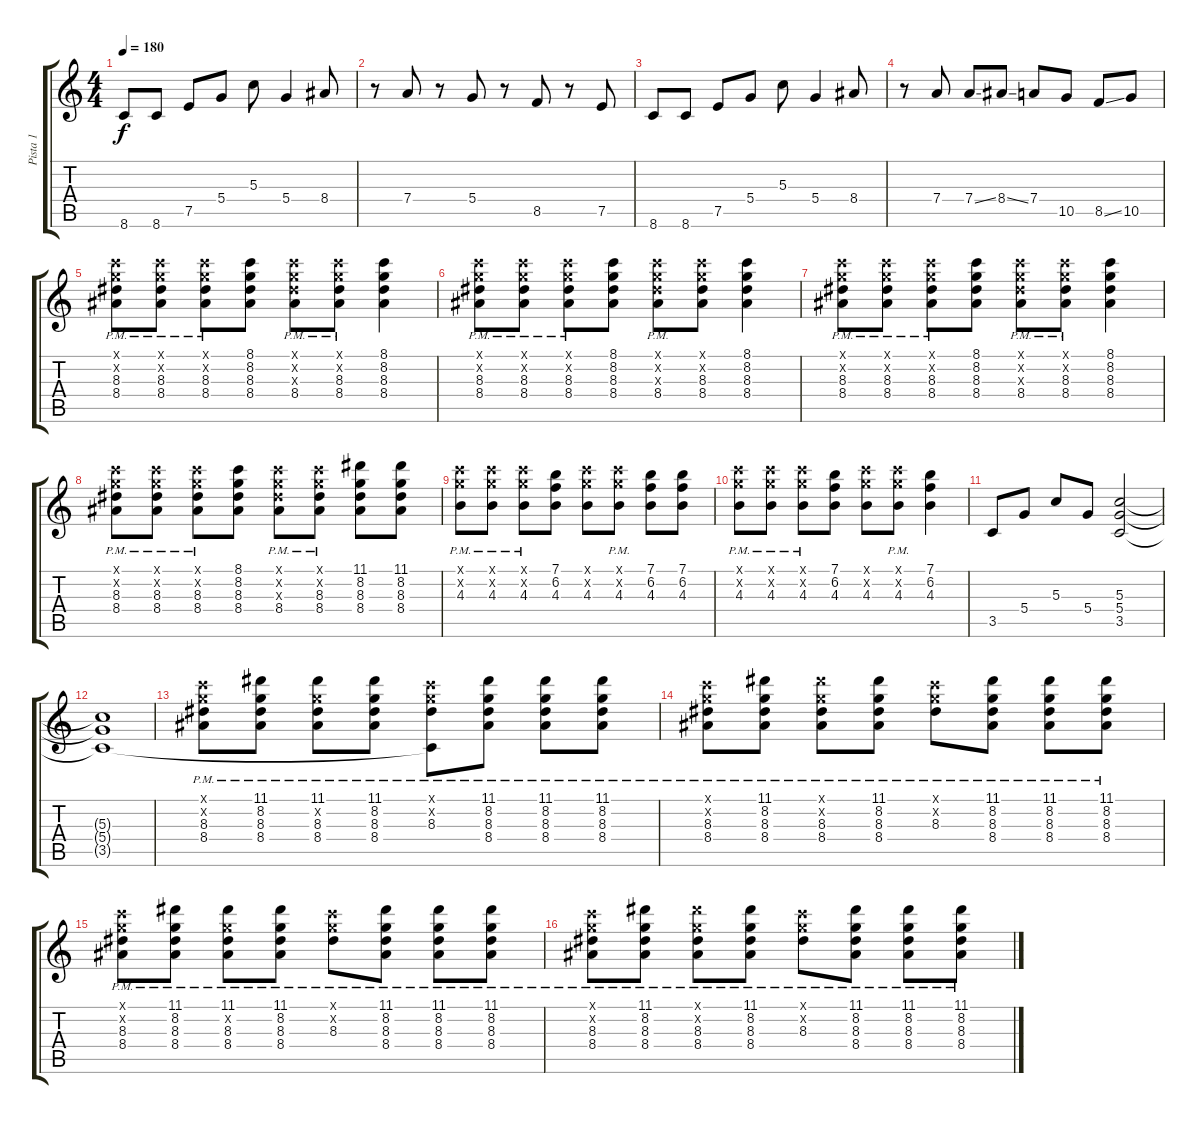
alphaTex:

\track ("Pista 1" "Pista 1") {instrument distortionguitar}
\staff {score tabs}
\tuning (E4 B3 G3 D3 A2 E2) {hide}
\ts (4 4)
\tempo 180
\clef g2
\ks c
8.6.8{dy f} 8.6.8 7.5.8 5.4.8 5.3.8 5.4.4 8.4.8 |
r.8 7.4.8 r.8 5.4.8 r.8 8.5.8 r.8 7.5.8 |
8.6.8 8.6.8 7.5.8 5.4.8 5.3.8 5.4.4 8.4.8 |
r.8 7.4.8 7.4{ss}.8 8.4{ss}.8 7.4.8 10.5.8 8.5{ss}.8 10.5.8 |
(8.1{x} 8.2{x} 8.3{pm} 8.4{pm}).8 (8.1{x} 8.2{x} 8.3{pm} 8.4{pm}).8 (8.1{x} 8.2{x} 8.3{pm} 8.4{pm}).8 (8.1 8.2 8.3 8.4).8 (8.1{x} 8.2{x} 8.3{x} 8.4{pm}).8 (8.1{x} 8.2{x} 8.3{pm} 8.4{pm}).8 (8.1 8.2 8.3 8.4).4 |
(8.1{x} 8.2{x} 8.3{pm} 8.4{pm}).8 (8.1{x} 8.2{x} 8.3{pm} 8.4{pm}).8 (8.1{x} 8.2{x} 8.3{pm} 8.4{pm}).8 (8.1 8.2 8.3 8.4).8 (8.1{x} 8.2{x} 8.3{x} 8.4{pm}).8 (8.1{x} 8.2{x} 8.3 8.4).8 (8.1 8.2 8.3 8.4).4 |
(8.1{x} 8.2{x} 8.3{pm} 8.4{pm}).8 (8.1{x} 8.2{x} 8.3{pm} 8.4{pm}).8 (8.1{x} 8.2{x} 8.3{pm} 8.4{pm}).8 (8.1 8.2 8.3 8.4).8 (8.1{x} 8.2{x} 8.3{x} 8.4{pm}).8 (8.1{x} 8.2{x} 8.3{pm} 8.4{pm}).8 (8.1 8.2 8.3 8.4).4 |
(8.1{x} 8.2{x} 8.3{pm} 8.4{pm}).8 (8.1{x} 8.2{x} 8.3{pm} 8.4{pm}).8 (8.1{x} 8.2{x} 8.3{pm} 8.4{pm}).8 (8.1 8.2 8.3 8.4).8 (8.1{x} 8.2{x} 8.3{x} 8.4{pm}).8 (8.1{x} 8.2{x} 8.3{pm} 8.4{pm}).8 (11.1 8.2 8.3 8.4).8 (11.1 8.2 8.3 8.4).8 |
(8.1{x} 8.2{x} 4.3{pm}).8 (8.1{x} 8.2{x} 4.3{pm}).8 (8.1{x} 8.2{x} 4.3{pm}).8 (7.1 6.2 4.3).8 (8.1{x} 8.2{x} 4.3).8 (8.1{x} 8.2{x} 4.3{pm}).8 (7.1 6.2 4.3).8 (7.1 6.2 4.3).8 |
(8.1{x} 8.2{x} 4.3{pm}).8 (8.1{x} 8.2{x} 4.3{pm}).8 (8.1{x} 8.2{x} 4.3{pm}).8 (7.1 6.2 4.3).8 (8.1{x} 8.2{x} 4.3).8 (8.1{x} 8.2{x} 4.3{pm}).8 (7.1 6.2 4.3).4 |
3.5.8 5.4.8 5.3.8 5.4.8 (5.3 5.4 3.5).2 |
(5.3{t} 5.4{t} 3.5{t}).1 |
(8.1{x} 8.2{x} 8.3{pm} 8.4{pm}).8 (11.1 8.2 8.3 8.4{pm}).8 (11.1 8.2{x} 8.3 8.4{pm}).8 (11.1 8.2 8.3 8.4{pm}).8 (8.1{x} 8.2{x} 8.3{pm} 3.5{t}).8 (11.1 8.2 8.3 8.4{pm}).8 (11.1 8.2 8.3 8.4{pm}).8 (11.1 8.2 8.3 8.4{pm}).8 |
(8.1{x} 8.2{x} 8.3{pm} 8.4{pm}).8 (11.1 8.2 8.3 8.4{pm}).8 (11.1{x} 8.2{x} 8.3 8.4{pm}).8 (11.1 8.2 8.3 8.4{pm}).8 (8.1{x} 8.2{x} 8.3{pm}).8 (11.1 8.2 8.3 8.4{pm}).8 (11.1 8.2 8.3 8.4{pm}).8 (11.1 8.2 8.3 8.4{pm}).8 |
(8.1{x} 8.2{x} 8.3{pm} 8.4{pm}).8 (11.1 8.2 8.3 8.4{pm}).8 (11.1 8.2{x} 8.3 8.4{pm}).8 (11.1 8.2 8.3 8.4{pm}).8 (8.1{x} 8.2{x} 8.3{pm}).8 (11.1 8.2 8.3 8.4{pm}).8 (11.1 8.2 8.3 8.4{pm}).8 (11.1 8.2 8.3 8.4{pm}).8 |
(8.1{x} 8.2{x} 8.3{pm} 8.4{pm}).8 (11.1 8.2 8.3 8.4{pm}).8 (11.1{x} 8.2{x} 8.3 8.4{pm}).8 (11.1 8.2 8.3 8.4{pm}).8 (8.1{x} 8.2{x} 8.3{pm}).8 (11.1 8.2 8.3 8.4{pm}).8 (11.1 8.2 8.3 8.4{pm}).8 (11.1 8.2 8.3 8.4{pm}).8
